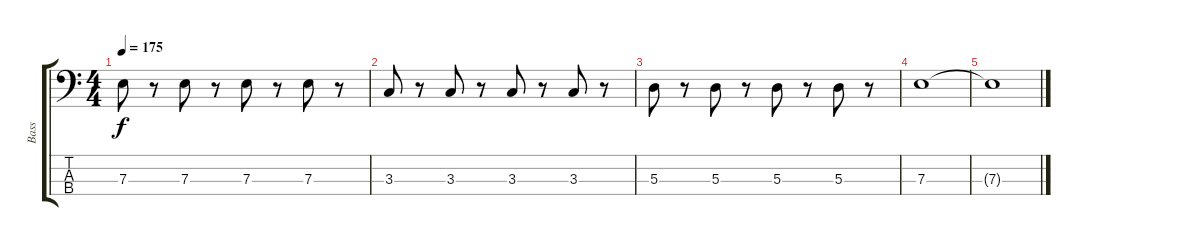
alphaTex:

\track ("Bass" "Bass") {instrument electricbasspick}
\staff {score tabs}
\tuning (G2 D2 A1 E1) {hide}
\ts (4 4)
\tempo 175
\clef f4
\ks c
7.3.8{dy f} r.8 7.3.8 r.8 7.3.8 r.8 7.3.8 r.8 |
3.3.8 r.8 3.3.8 r.8 3.3.8 r.8 3.3.8 r.8 |
5.3.8 r.8 5.3.8 r.8 5.3.8 r.8 5.3.8 r.8 |
7.3.1 |
7.3{t}.1
